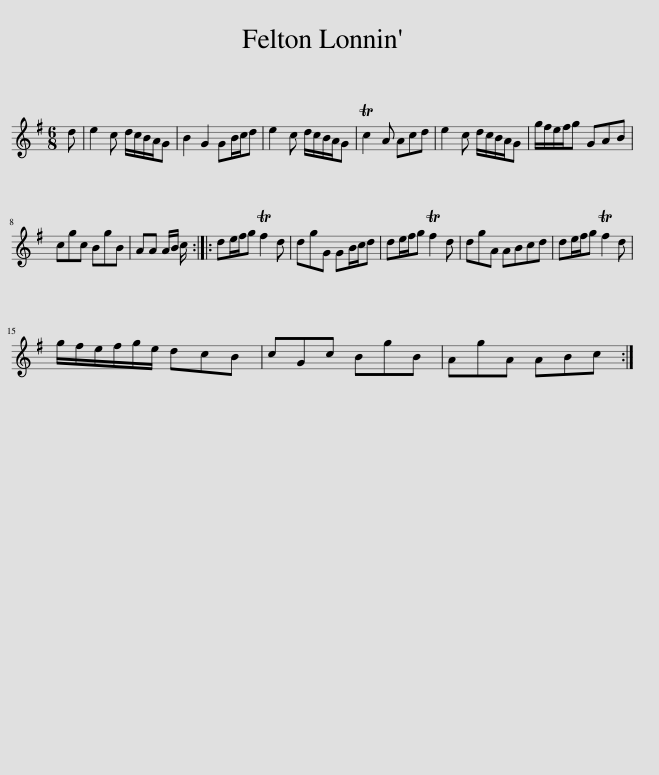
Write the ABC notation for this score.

X:1
L:1/8
M:6/8
I:linebreak $
K:G
V:1 treble
V:1
 d | e2 c d/c/B/A/G | B2 G2 GB/c/d | e2 c d/c/B/A/G | Tc2 A Acd | %5
 e2 c d/c/B/A/G | g/f/e/f/g GAB |$ cgc BgB | AA A/B/ c/ :: de/f/g Tf2 d | %10
 dgG GB/c/d | de/f/g Tf2 d | dgA ABcd | de/f/g Tf2 d |$ g/f/e/f/g/e/ dcB | %15
 cGc BgB | AgA ABc :| %17
